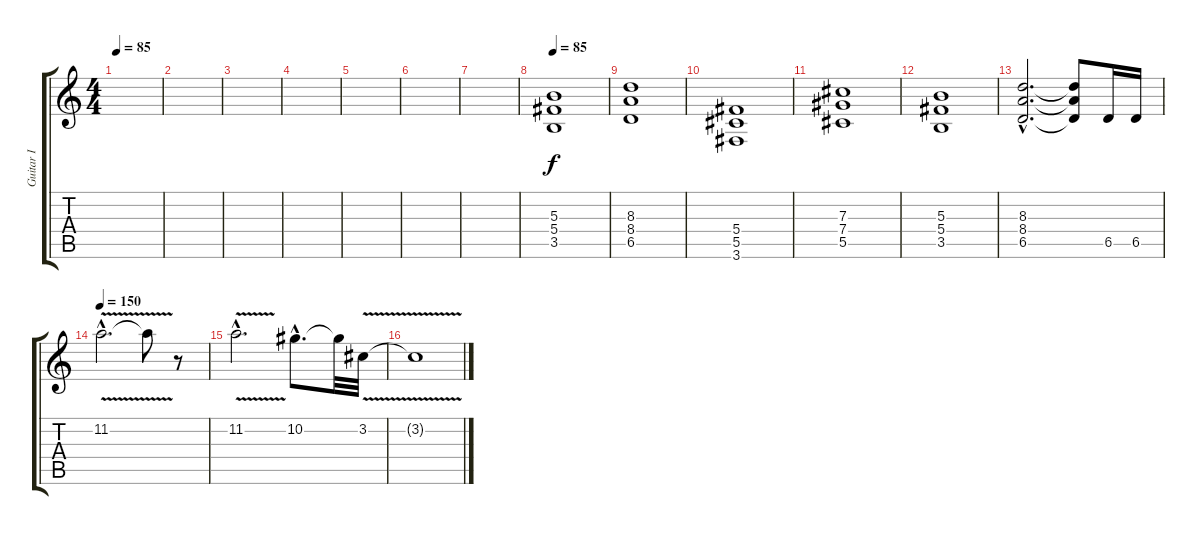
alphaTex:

\track ("Guitar I" "Guitar I") {instrument distortionguitar}
\staff {score tabs}
\tuning (Eb4 Bb3 Gb3 Db3 Ab2 Eb2) {hide}
\ts (4 4)
\tempo 85
\clef g2
\ks c
|
|
|
|
|
|
|
\tempo 85
(5.3 5.4 3.5).1 |
(8.3 8.4 6.5).1 |
(5.4 5.5 3.6).1 |
(7.3 7.4 5.5).1 |
(5.3 5.4 3.5).1 |
(8.3{hac} 8.4{hac} 6.5{hac}).2{d} (8.3{t} 8.4{t} 6.5{t}).8 6.5.16 6.5.16 |
\tempo 150
11.2{v hac}.2{d} 11.2{t}.8 r.8 |
11.2{v hac}.2{d} 10.2{hac}.8{d} 10.2{t}.32 3.2{v}.32 |
3.2{t}.1
